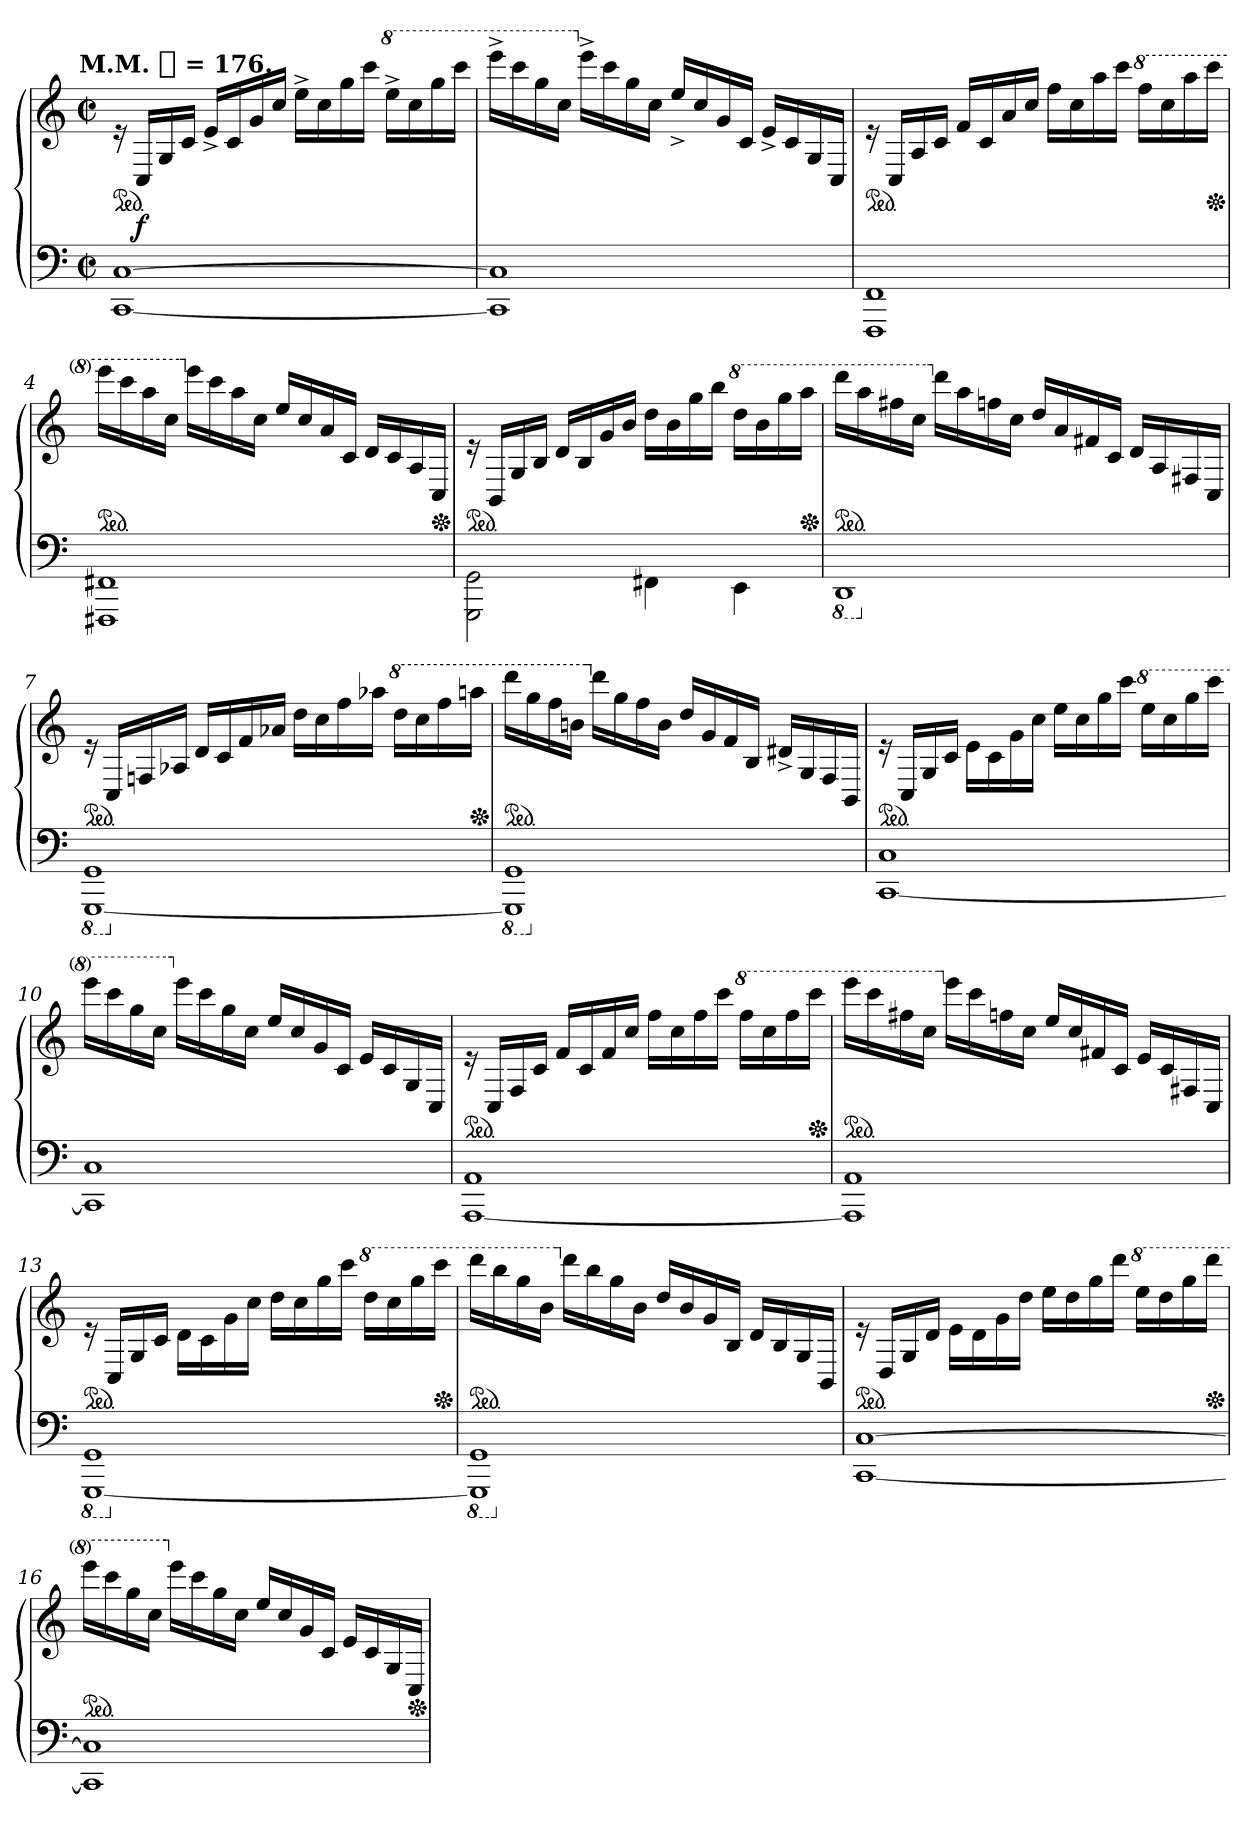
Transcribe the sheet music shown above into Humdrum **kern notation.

**kern	**kern	**dynam
*part1	*part1	*part1
*staff2	*staff1	*staff1/2
*clefF4	*clefG2	*
*k[]	*k[]	*
!!LO:TX:omd:t=M.M. [quarter] = 176.
*M2/2	*M2/2	*
*met(c|)	*met(c|)	*
*MM176	*MM176	*
*	*ped	*
=1	=1	=1
[1CC [1C	16re	.
.	16C/LL	f
.	16G/	.
.	16c/JJ	.
.	16e^LL	.
.	16c	.
.	16g	.
.	16ccJJ	.
.	16ee^LL	.
.	16cc	.
.	16gg	.
.	16cccJJ	.
*	*8va	*
.	16eee^LL	.
.	16ccc\	.
.	16ggg	.
.	16ccccJJ	.
=2	=2	=2
1CC] 1C]	16eeee^<\LL	.
.	16cccc	.
.	16ggg	.
.	16cccJJ	.
*	*X8va	*
.	16eee^<LL	.
.	16ccc	.
.	16gg	.
.	16ccJJ	.
.	16ee^>LL	.
.	16cc	.
.	16g	.
.	16cJJ	.
.	16e^LL	.
.	16c	.
.	16G/	.
.	16C/JJ	.
=3	=3	=3
*	*ped	*
1FFF 1FF	16re	.
.	16C/LL	.
.	16A/	.
.	16c/JJ	.
.	16fLL	.
.	16c	.
.	16a	.
.	16ccJJ	.
.	16ffLL	.
.	16cc	.
.	16aa	.
.	16cccJJ	.
*	*8va	*
.	16fffLL	.
.	16ccc	.
.	16aaa	.
*	*Xped	*
.	16ccccJJ	.
=4	=4	=4
*	*ped	*
1FFF#X 1FF#X	16eeeeLL	.
.	16cccc	.
.	16aaa	.
.	16cccJJ	.
*	*X8va	*
.	16eeeLL	.
.	16ccc	.
.	16aa	.
.	16ccJJ	.
.	16eeLL	.
.	16cc	.
.	16a	.
.	16cJJ	.
.	16dLL	.
.	16c	.
.	16A/	.
*	*Xped	*
.	16C/JJ	.
=5	=5	=5
*	*ped	*
2GGG\ 2GG\	16re	.
.	16BB/LL	.
.	16G/	.
.	16B/JJ	.
.	16dLL	.
.	16B	.
.	16g	.
.	16bJJ	.
4FF#X\	16ddLL	.
.	16b	.
.	16gg	.
.	16bbJJ	.
*	*8va	*
4EE\	16dddLL	.
.	16bb	.
.	16ggg	.
*	*Xped	*
.	16aaaJJ	.
=6	=6	=6
*8ba	*	*
*	*ped	*
1DDD	16ddddLL	.
.	16aaa	.
.	16fff#X	.
.	16cccJJ	.
*	*X8va	*
.	16dddLL	.
.	16aa	.
.	16ff	.
.	16ccJJ	.
.	16ddLL	.
.	16a	.
.	16f#X	.
.	16cJJ	.
.	16dLL	.
.	16A/	.
.	16F#X/	.
.	16C/JJ	.
=7	=7	=7
*X8ba	*	*
*8ba	*	*
*	*ped	*
[1GGGG\ 1GGG\	16re	.
.	16C/LL	.
.	16Fn/	.
.	16A-XJJ	.
.	16dLL	.
.	16c	.
.	16f	.
.	16a-XJJ	.
.	16ddLL	.
.	16cc	.
.	16ff	.
.	16aa-XJJ	.
*	*8va	*
.	16dddLL	.
.	16ccc	.
.	16fff	.
*	*Xped	*
.	16aaaJJ	.
=8	=8	=8
*X8ba	*	*
*8ba	*	*
*	*ped	*
1GGGG] 1GGG	16ddddLL	.
.	16ggg	.
.	16fff	.
.	16bbnJJ	.
*	*X8va	*
.	16dddLL	.
.	16gg	.
.	16ff	.
.	16bJJ	.
.	16ddLL	.
.	16g	.
.	16f	.
.	16BJJ	.
.	16d#X^LL	.
.	16G/	.
.	16F/	.
.	16BB/JJ	.
=9	=9	=9
*X8ba	*	*
*	*ped	*
[1CC 1C	16re	.
.	16C/LL	.
.	16G/	.
.	16c/JJ	.
.	16e\LL	.
.	16c	.
.	16g	.
.	16ccJJ	.
.	16eeLL	.
.	16cc	.
.	16gg	.
.	16cccJJ	.
*	*8va	*
.	16eeeLL	.
.	16ccc	.
.	16ggg	.
.	16ccccJJ	.
=10	=10	=10
1CC] 1C	16eeeeLL	.
.	16cccc	.
.	16ggg	.
.	16cccJJ	.
*	*X8va	*
.	16eeeLL	.
.	16ccc	.
.	16gg	.
.	16ccJJ	.
.	16eeLL	.
.	16cc	.
.	16g	.
.	16cJJ	.
.	16eLL	.
.	16c	.
.	16G/	.
.	16C/JJ	.
=11	=11	=11
*	*ped	*
[1AAA 1AA	16re	.
.	16C/LL	.
.	16F/	.
.	16c/JJ	.
.	16fLL	.
.	16c	.
.	16f	.
.	16ccJJ	.
.	16ffLL	.
.	16cc	.
.	16ff	.
.	16cccJJ	.
*	*8va	*
.	16fffLL	.
.	16ccc	.
.	16fff	.
*	*Xped	*
.	16ccccJJ	.
=12	=12	=12
*	*ped	*
1AAA] 1AA	16eeeeLL	.
.	16cccc	.
.	16fff#X	.
.	16cccJJ	.
*	*X8va	*
.	16eeeLL	.
.	16ccc	.
.	16ff	.
.	16ccJJ	.
.	16eeLL	.
.	16cc	.
.	16f#X	.
.	16cJJ	.
.	16eLL	.
.	16c	.
.	16F#X	.
.	16C/JJ	.
=13	=13	=13
*8ba	*	*
*	*ped	*
[1GGGG 1GGG	16re	.
.	16C/LL	.
.	16G/	.
.	16c/JJ	.
.	16d\LL	.
.	16c	.
.	16g	.
.	16ccJJ	.
.	16ddLL	.
.	16cc	.
.	16gg	.
.	16cccJJ	.
*	*8va	*
.	16dddLL	.
.	16ccc	.
.	16ggg	.
*	*Xped	*
.	16ccccJJ	.
=14	=14	=14
*X8ba	*	*
*8ba	*	*
*	*ped	*
1GGGG] 1GGG	16ddddLL	.
.	16bbb	.
.	16ggg	.
.	16bbJJ	.
*	*X8va	*
.	16dddLL	.
.	16bb	.
.	16gg	.
.	16bJJ	.
.	16ddLL	.
.	16b	.
.	16g	.
.	16BJJ	.
.	16dLL	.
.	16B	.
.	16G/	.
.	16BB/JJ	.
=15	=15	=15
*X8ba	*	*
*	*ped	*
[1CC [1C	16re	.
.	16D/LL	.
.	16G/	.
.	16d/JJ	.
.	16e\LL	.
.	16d	.
.	16g	.
.	16ddJJ	.
.	16eeLL	.
.	16dd	.
.	16gg	.
.	16dddJJ	.
*	*8va	*
.	16eeeLL	.
.	16ddd	.
.	16ggg	.
*	*Xped	*
.	16ddddJJ	.
=16	=16	=16
*	*ped	*
1CC] 1C]	16eeeeLL	.
.	16cccc	.
.	16ggg	.
.	16cccJJ	.
*	*X8va	*
.	16eeeLL	.
.	16ccc	.
.	16gg	.
.	16ccJJ	.
.	16eeLL	.
.	16cc	.
.	16g	.
.	16cJJ	.
.	16eLL	.
.	16c	.
.	16G/	.
*	*Xped	*
.	16C/JJ	.
=	=	=
*-	*-	*-
